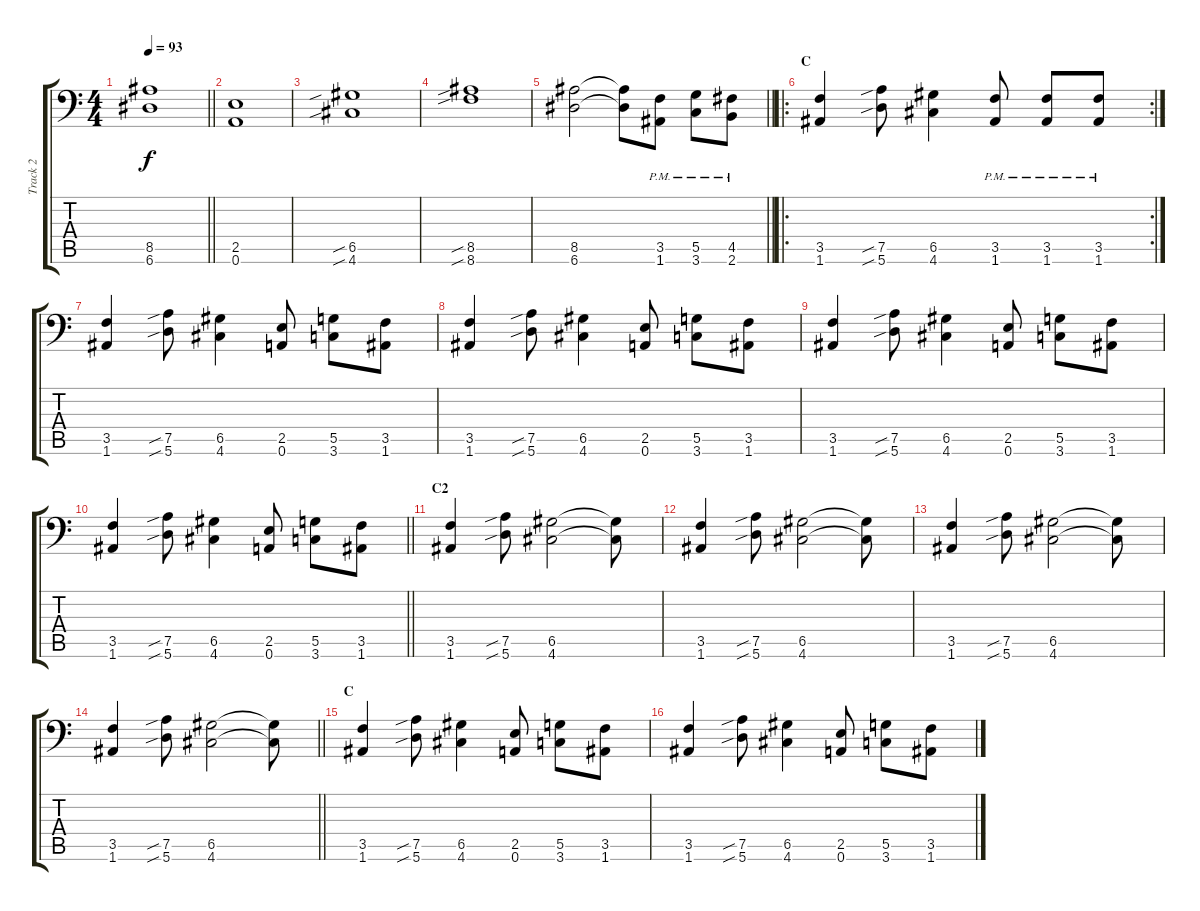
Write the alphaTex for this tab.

\track ("Track 2" "Track 2") {instrument distortionguitar}
\staff {score tabs}
\tuning (A3 E3 C3 G2 D2 A1) {hide}
\ts (4 4)
\tempo 93
\clef f4
\barLineRight lightlight
\ks c
(8.5 6.6).1{dy f} |
(2.5 0.6).1 |
(6.5{sib} 4.6{sib}).1 |
(8.5{sib} 8.6{sib}).1 |
\barLineRight lightlight
(8.5 6.6).2 (8.5{t} 6.6{t}).8 (3.5{pm} 1.6{pm}).8 (5.5{pm} 3.6{pm}).8 (4.5{pm} 2.6{pm}).8 |
\ro
\rc 2
\section ("" "C")
(3.5 1.6).4 (7.5{sib} 5.6{sib}).8 (6.5 4.6).4 (3.5{pm} 1.6{pm}).8 (3.5{pm} 1.6{pm}).8 (3.5{pm} 1.6{pm}).8 |
(3.5 1.6).4 (7.5{sib} 5.6{sib}).8 (6.5 4.6).4 (2.5 0.6).8 (5.5 3.6).8 (3.5 1.6).8 |
(3.5 1.6).4 (7.5{sib} 5.6{sib}).8 (6.5 4.6).4 (2.5 0.6).8 (5.5 3.6).8 (3.5 1.6).8 |
(3.5 1.6).4 (7.5{sib} 5.6{sib}).8 (6.5 4.6).4 (2.5 0.6).8 (5.5 3.6).8 (3.5 1.6).8 |
\barLineRight lightlight
(3.5 1.6).4 (7.5{sib} 5.6{sib}).8 (6.5 4.6).4 (2.5 0.6).8 (5.5 3.6).8 (3.5 1.6).8 |
\section ("" "C2")
(3.5 1.6).4 (7.5{sib} 5.6{sib}).8 (6.5 4.6).2 (6.5{t} 4.6{t}).8 |
(3.5 1.6).4 (7.5{sib} 5.6{sib}).8 (6.5 4.6).2 (6.5{t} 4.6{t}).8 |
(3.5 1.6).4 (7.5{sib} 5.6{sib}).8 (6.5 4.6).2 (6.5{t} 4.6{t}).8 |
\barLineRight lightlight
(3.5 1.6).4 (7.5{sib} 5.6{sib}).8 (6.5 4.6).2 (6.5{t} 4.6{t}).8 |
\section ("" "C")
(3.5 1.6).4 (7.5{sib} 5.6{sib}).8 (6.5 4.6).4 (2.5 0.6).8 (5.5 3.6).8 (3.5 1.6).8 |
(3.5 1.6).4 (7.5{sib} 5.6{sib}).8 (6.5 4.6).4 (2.5 0.6).8 (5.5 3.6).8 (3.5 1.6).8
